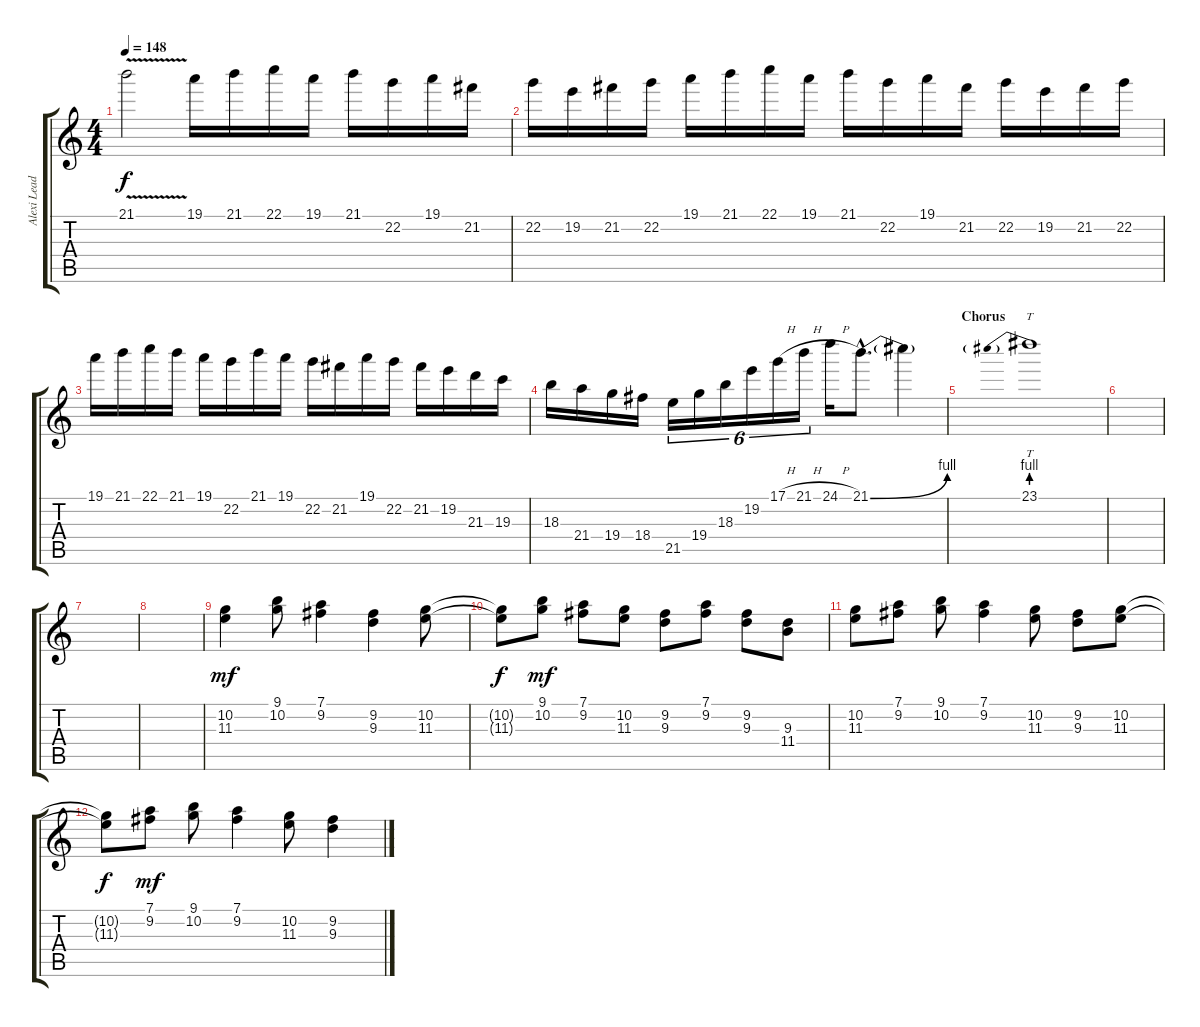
\track ("Alexi Lead" "Alexi Lead") {instrument overdrivenguitar}
\staff {score tabs}
\tuning (D4 A3 F3 C3 G2 D2) {hide}
\ts (4 4)
\tempo 148
\clef g2
\ks c
21.1{v}.2{dy f} 19.1.16 21.1.16 22.1.16 19.1.16 21.1.16 22.2.16 19.1.16 21.2.16 |
22.2.16 19.2.16 21.2.16 22.2.16 19.1.16 21.1.16 22.1.16 19.1.16 21.1.16 22.2.16 19.1.16 21.2.16 22.2.16 19.2.16 21.2.16 22.2.16 |
19.1.16 21.1.16 22.1.16 21.1.16 19.1.16 22.2.16 21.1.16 19.1.16 22.2.16 21.2.16 19.1.16 22.2.16 21.2.16 19.2.16 21.3.16 19.3.16 |
18.3.16 21.4.16 19.4.16 18.4.16 21.5.16{tu (6 4)} 19.4.16{tu (6 4)} 18.3.16{tu (6 4)} 19.2.16{tu (6 4)} 17.1{h}.16{tu (6 4)} 21.1{h}.16{tu (6 4)} 24.1{h}.16 21.1{be (bend 0 0 60 4) hac}.8{d} 21.1{t}.4 |
\section ("" "Chorus")
23.1{be (prebend 0 4 60 4)}.1{tt} |
|
|
|
(10.2 11.3).4{dy mf} (9.1 10.2).8 (7.1 9.2).4 (9.2 9.3).4 (10.2 11.3).8 |
(10.2{t} 11.3{t}).8{dy f} (9.1 10.2).8{dy mf} (7.1 9.2).8 (10.2 11.3).8 (9.2 9.3).8 (7.1 9.2).8 (9.2 9.3).8 (9.3 11.4).8 |
(10.2 11.3).8 (7.1 9.2).8 (9.1 10.2).8 (7.1 9.2).4 (10.2 11.3).8 (9.2 9.3).8 (10.2 11.3).8 |
(10.2{t} 11.3{t}).8{dy f} (7.1 9.2).8{dy mf} (9.1 10.2).8 (7.1 9.2).4 (10.2 11.3).8 (9.2 9.3).4
